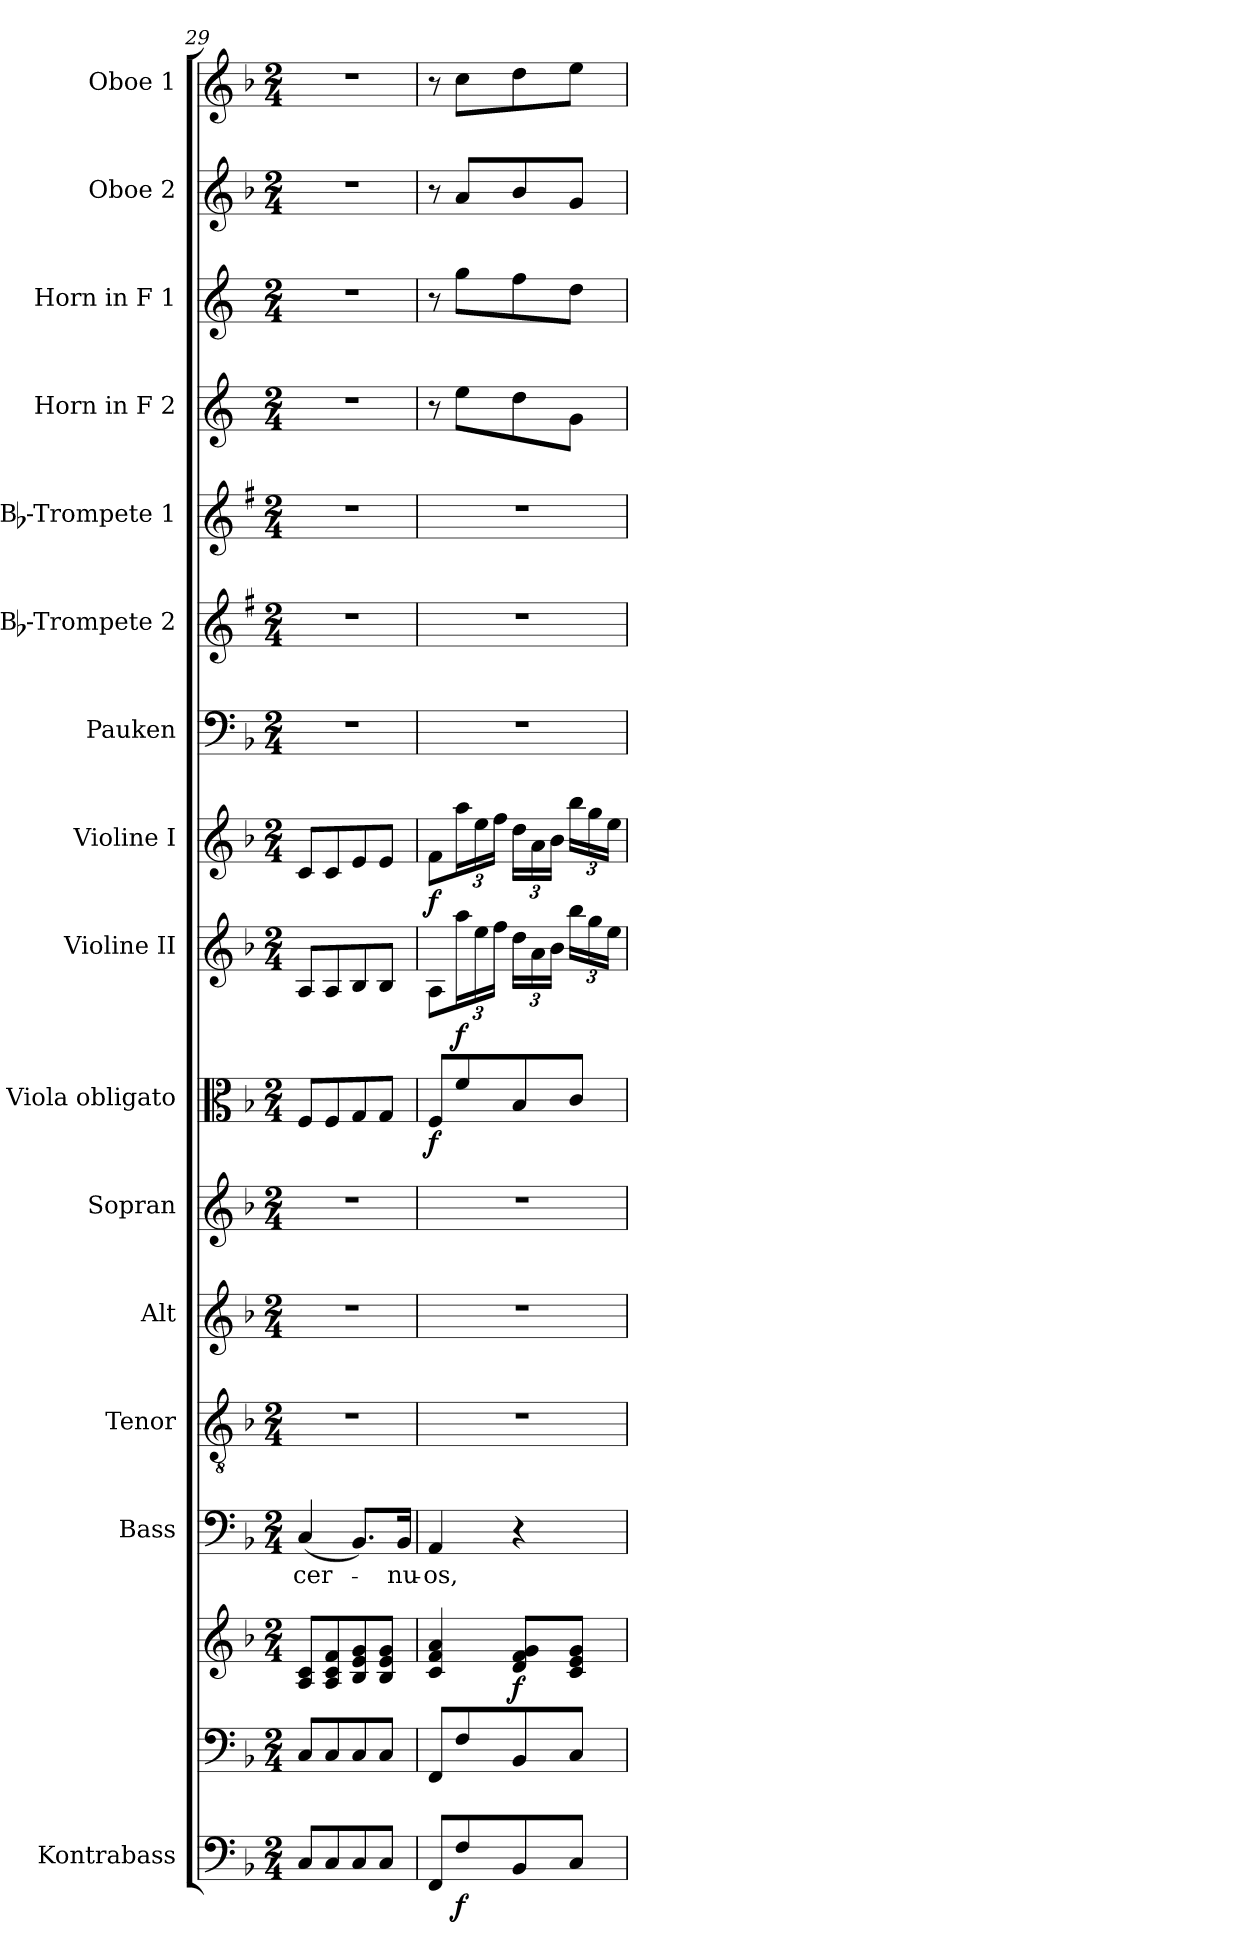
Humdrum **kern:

**kern	**dynam	**kern	**kern	**dynam	**kern	**text	**kern	**kern	**kern	**kern	**dynam	**kern	**dynam	**kern	**dynam	**kern	**kern	**kern	**kern	**kern	**kern	**kern
*part16	*part16	*part15	*part15	*part15	*part14	*part14	*part13	*part12	*part11	*part10	*part10	*part9	*part9	*part8	*part8	*part7	*part6	*part5	*part4	*part3	*part2	*part1
*staff17	*staff17	*staff16	*staff15	*staff15/16	*staff14	*staff14	*staff13	*staff12	*staff11	*staff10	*staff10	*staff9	*staff9	*staff8	*staff8	*staff7	*staff6	*staff5	*staff4	*staff3	*staff2	*staff1
*I"Kontrabass	*	*	*	*	*I"Bass	*	*I"Tenor	*I"Alt	*I"Sopran	*I"Viola obligato	*	*I"Violine II	*	*I"Violine I	*	*I"Pauken	*I"Bb-Trompete 2	*I"Bb-Trompete 1	*I"Horn in F 2	*I"Horn in F 1	*I"Oboe 2	*I"Oboe 1
*I'Kb.	*	*	*	*	*I'B.	*	*I'T.	*I'A.	*I'S.	*I'Vla.	*	*I'Vl. II	*	*I'Vl. I	*	*I'Pk.	*I'Bb Trp. 2	*I'Bb Trp. 1	*	*	*I'Ob. 2	*I'Ob. 1
!!LO:PB:g=z
*clefF4	*	*clefF4	*clefG2	*	*clefF4	*	*clefGv2	*clefG2	*clefG2	*clefC3	*	*clefG2	*	*clefG2	*	*clefF4	*clefG2	*clefG2	*clefG2	*clefG2	*clefG2	*clefG2
*ITrd7c12	*	*	*	*	*	*	*	*	*	*	*	*	*	*	*	*	*ITrd1c2	*ITrd1c2	*ITrd4c7	*ITrd4c7	*	*
*k[b-]	*	*k[b-]	*k[b-]	*	*k[b-]	*	*k[b-]	*k[b-]	*k[b-]	*k[b-]	*	*k[b-]	*	*k[b-]	*	*k[b-]	*k[b-]	*k[b-]	*k[b-]	*k[b-]	*k[b-]	*k[b-]
*F:	*	*F:	*F:	*	*F:	*	*F:	*F:	*F:	*F:	*	*F:	*	*F:	*	*F:	*F:	*F:	*F:	*F:	*F:	*F:
*M2/4	*	*M2/4	*M2/4	*	*M2/4	*	*M2/4	*M2/4	*M2/4	*M2/4	*	*M2/4	*	*M2/4	*	*M2/4	*M2/4	*M2/4	*M2/4	*M2/4	*M2/4	*M2/4
=29	=29	=29	=29	=29	=29	=29	=29	=29	=29	=29	=29	=29	=29	=29	=29	=29	=29	=29	=29	=29	=29	=29
!	!	!	!	!	!	!LO:LY:b	!	!	!	!	!	!	!	!	!	!	!	!	!	!	!	!
8CC/L	.	8C/L	8A/ 8c/L	.	(<4C/	cer-	2r	2r	2r	8F/L	.	8A/L	.	8c/L	.	2r	2r	2r	2r	2r	2r	2r
8CC/	.	8C/	8A/ 8c/ 8f/	.	.	.	.	.	.	8F/	.	8A/	.	8c/	.	.	.	.	.	.	.	.
8CC/	.	8C/	8B-/ 8e/ 8g/	.	8.BB-/L)	.	.	.	.	8G/	.	8B-/	.	8e/	.	.	.	.	.	.	.	.
8CC/J	.	8C/J	8B-/ 8e/ 8g/J	.	.	.	.	.	.	8G/J	.	8B-/J	.	8e/J	.	.	.	.	.	.	.	.
!	!	!	!	!	!	!LO:LY:b	!	!	!	!	!	!	!	!	!	!	!	!	!	!	!	!
.	.	.	.	.	16BB-/Jk	-nu-	.	.	.	.	.	.	.	.	.	.	.	.	.	.	.	.
=30	=30	=30	=30	=30	=30	=30	=30	=30	=30	=30	=30	=30	=30	=30	=30	=30	=30	=30	=30	=30	=30	=30
!	!	!	!	!	!	!LO:LY:b	!	!	!	!	!LO:DY:b	!	!	!	!LO:DY:b	!	!	!	!	!	!	!
8FFF/L	.	8FF/L	4c/ 4f/ 4a/	.	4AA/	-os,	2r	2r	2r	8F/L	f	8A/L	.	8f\L	f	2r	2r	2r	8r	8r	8r	8r
*	*	*	*	*	*	*	*	*	*	*	*	*Xbrackettup	*	*Xbrackettup	*	*	*	*	*	*	*	*
!	!LO:DY:b	!	!	!	!	!	!	!	!	!	!	!	!LO:DY:b	!	!	!	!	!	!	!	!	!
8FF/	f	8F/	.	.	.	.	.	.	.	8f/	.	24aa\L	f	24aa\L	.	.	.	.	8a\L	8cc\L	8a/L	8cc\L
.	.	.	.	.	.	.	.	.	.	.	.	24ee\	.	24ee\	.	.	.	.	.	.	.	.
.	.	.	.	.	.	.	.	.	.	.	.	24ff\JJ	.	24ff\JJ	.	.	.	.	.	.	.	.
!	!	!	!	!LO:DY:b	!	!	!	!	!	!	!	!	!	!	!	!	!	!	!	!	!	!
8BBB-/	.	8BB-/	8d/ 8f/ 8g/L	f	4r	.	.	.	.	8B-/	.	24dd\LL	.	24dd\LL	.	.	.	.	8g\	8b-\	8b-/	8dd\
.	.	.	.	.	.	.	.	.	.	.	.	24a\	.	24a\	.	.	.	.	.	.	.	.
.	.	.	.	.	.	.	.	.	.	.	.	24b-\JJ	.	24b-\JJ	.	.	.	.	.	.	.	.
8CC/J	.	8C/J	8c/ 8e/ 8g/J	.	.	.	.	.	.	8c/J	.	24bb-\LL	.	24bb-\LL	.	.	.	.	8c\J	8g\J	8g/J	8ee\J
.	.	.	.	.	.	.	.	.	.	.	.	24gg\	.	24gg\	.	.	.	.	.	.	.	.
.	.	.	.	.	.	.	.	.	.	.	.	24ee\JJ	.	24ee\JJ	.	.	.	.	.	.	.	.
=	=	=	=	=	=	=	=	=	=	=	=	=	=	=	=	=	=	=	=	=	=	=
*-	*-	*-	*-	*-	*-	*-	*-	*-	*-	*-	*-	*-	*-	*-	*-	*-	*-	*-	*-	*-	*-	*-
